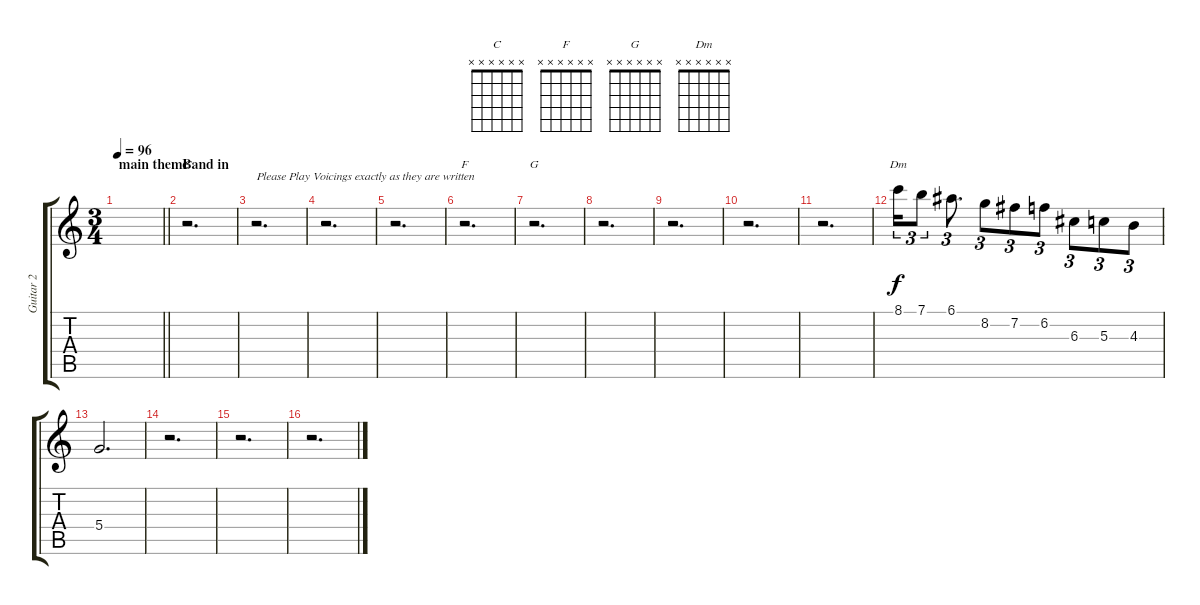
\track ("Guitar 2" "Guitar 2") {instrument overdrivenguitar}
\staff {score tabs}
\tuning (E4 B3 G3 D3 A2 E2) {hide}
\chord ("C" x x x x x x)
\chord ("F" x x x x x x)
\chord ("G" x x x x x x)
\chord ("Dm" x x x x x x)
\ts (3 4)
\section ("" "main theme")
\tempo 96
\clef g2
\barLineRight lightlight
\ks c
|
\section ("" "Band in")
r.2{d ch "C"} |
r.2{d txt "Please Play Voicings exactly as they are written"} |
r.2{d} |
r.2{d} |
r.2{d ch "F"} |
r.2{d ch "G"} |
r.2{d} |
r.2{d} |
r.2{d} |
r.2{d} |
8.1.16{tu (3 2) ch "Dm"} 7.1.8{tu (3 2)} 6.1.8{d tu (3 2)} 8.2.8{tu (3 2)} 7.2.8{tu (3 2)} 6.2.8{tu (3 2)} 6.3.8{tu (3 2)} 5.3.8{tu (3 2)} 4.3.8{tu (3 2)} |
5.4.2{d} |
r.2{d} |
r.2{d} |
r.2{d}
